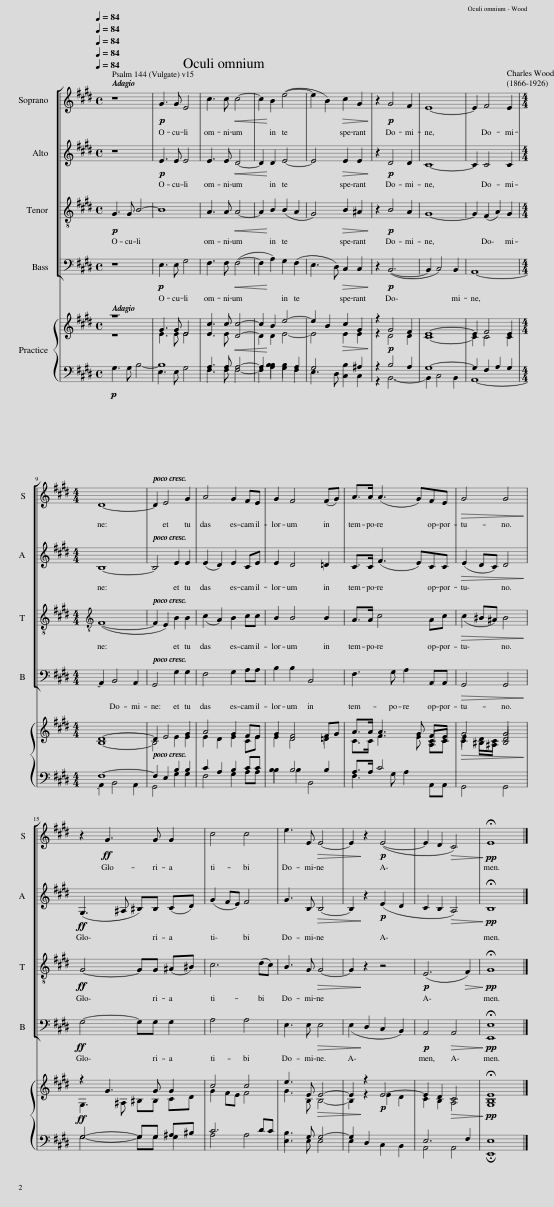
X:1
%%score [ 1 2 3 4 ] { ( 5 6 ) | ( 7 8 ) }
L:1/8
Q:1/4=84
M:4/4
I:linebreak $
K:E
V:1 treble
V:2 treble
V:3 treble-8
V:4 bass
V:5 treble
V:6 treble
V:7 bass
V:8 bass
V:1
 z8 |!p! G3 G E4 | c3 c!<(! c4- | c2!<)! B2 (e4- | e2 B2)!>(! c2 G2!>)! | %5
 z2!p! G4 F2 | E8- | E2 F4 E2 |$[M:4/4] D8- | D2 E4 G2 | %10
 A4 G2 FE | G2 F4 (FG) | A>A (A3 G)FE |!>(! G4 G4!>)! |$ z2!ff! G3 G G2 | %15
 c4 c4 | e3 E!>(! E4- | E2!>)! z2!p! (E4- | E2 D2!>(! C4) |!pp! !fermata!E8!>)! |] %20
V:2
 z8 |!p! E3 E E4 | E3 E!<(! D4- | D2!<)! D2 E4- | E4!>(! E2 E2!>)! | %5
 z2!p! D4 D2 | C8- | C2 C4 C2 |$[M:4/4] B,8- | B,4 E2 E2 | %10
 (E2 D2) E2 CE | E2 D4 =D2 | C>C (F3 E)CC |!>(! (E2 DC) D4!>)! |$!ff! (G,3 ^A, ^B,)B, (CD) | %15
 (G2 FE) F4 | G3 B,!>(! B,4- | B,2!>)! z2!p! (E2 D2 | C2 B,2!>(! A,4) |!pp! !fermata!B,8!>)! |] %20
V:3
!p! G3 G B4- | B8 | A3 A!<(! A4- | A2!<)! B2 (B2 A2 | G4)!>(! B2 ^A2!>)! | %5
 z2!p! B4 A2 | G8- | G2 (F2 A2) G2 |$[M:4/4][K:treble-8] (F8- | F2 E2) B2 B2 | %10
 (c2 A2) B2 cc | B2 B4 B2 | A>A c4 Ac |!>(! (c2 ^B^A) B4!>)! |$!ff! G4- GG (^A^B) | %15
 c6 (dc) | B3 G!>(! G4- | G2!>)! z2 z4 |!p! (E6!>(! F2) |!pp! !fermata!G8!>)! |] %20
V:4
 z8 |!p! E,3 E, G,4 | F,3 F,!<(! (F,4- | F,2!<)! A,2) G,2 (F,2 | E,3 D,)!>(! C,2 C,2!>)! | %5
 z2!p! (B,,6- | B,,2 C,4) B,,2 | A,,8- |$[M:4/4] A,,2 B,,4 A,,2 | G,,4 G,2 G,2 | %10
 F,4 G,2 A,A, | B,2 B,2 B,,4 | F,3 G, A,2 A,,A,, |!>(! G,,4 G,,4!>)! |$!ff! G,4- G,G, G,2 | %15
 A,4 A,4 | E,3 E,!>(! E,4 | (E,2!>)! D,2 C,2 B,,2) |!p! A,,4!>(! A,,4 |!pp! !fermata![E,,E,]8!>)! |] %20
V:5
 z8 | G3 G E4 | c3 c!<(! c4- | c2!<)! B2 e4- | e2 B2!>(! c2 G2!>)! | %5
 z2!p! G4 F2 | E8- | E2 F4 E2 |$[M:4/4] D8- | D2 E4 G2 | %10
 A4 G2 FE | G2 F4 FG | A>A A3 G FE |!>(! G4 G4!>)! |$!ff! z2 G3 G G2 | %15
 c4 c4 | e3 E!>(! E4- | E2!>)! z2!p! E4- | E2 D2!>(! C4 |!pp! E8!>)! |] %20
V:6
 z8 | E3 E E4 | E3 E D4- | D2 D2 E4- | E4 E2 E2 | %5
 z2 D4 D2 | C8- | C2 C4 C2 |$[M:4/4] B,8- | B,4 E2 E2 | %10
 E2 D2 E2 CE | E2 D4 =D2 | C>C F3 E CC | E2 DC D4 |$ G,3 ^A, ^B,B, CD | %15
 G2 FE F4 | G3 B, B,4- | B,2 z2 E2 D2 | C2 B,2 A,4 | !fermata!B,8 |] %20
V:7
!p! G,3 G, B,4- | B,8 | A,3 A, A,4- | A,2 B,2 B,2 A,2 | G,4 B,2 ^A,2 | %5
 z2 B,4 A,2 | G,8- | G,2 F,2 A,2 G,2 |$[M:4/4] F,8- | F,2 E,2 B,2 B,2 | %10
 C2 A,2 B,2 CC | B,2 B,4 B,2 | A,>A, C4[I:staff -1] A,C | C2 ^B,^A, B,4 |$[I:staff +1] G,4- G,G, ^A,^B, | %15
 C6 DC | B,3 G, G,4- | G,2 x2 x4 | E,6 F,2 |[I:staff -1] G,8 |] %20
V:8
 x8 | E,3 E, G,4 | F,3 F, F,4- | F,2 [A,B,]2 G,2 F,2 | E,3 D, C,2 C,2 | %5
 z2 B,,6- | B,,2 C,4 B,,2 | A,,8- |$[M:4/4] A,,2 B,,4 A,,2 | G,,4 G,2 G,2 | %10
 F,4 G,2 A,A, | B,2 B,2 B,,4 | F,3 G, A,2 A,,A,, | G,,4 G,,4 |$ G,4- G,G, G,2 | %15
 A,4 A,4 | E,3 E, E,4 | E,2 D,2 C,2 B,,2 | A,,4 A,,4 | !fermata![E,,E,]8 |] %20
